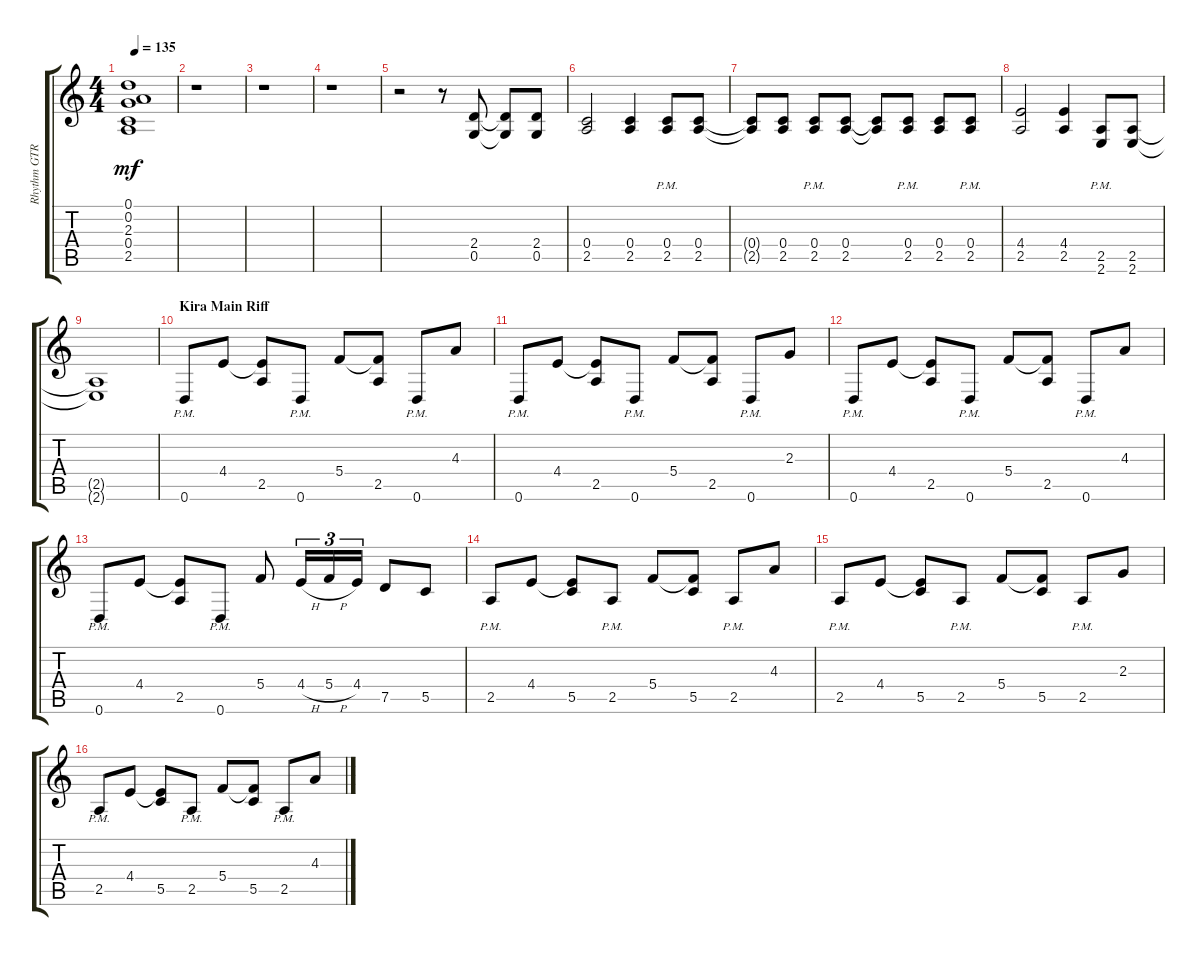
\track ("Rhythm GTR 2" "Rhythm GTR") {instrument distortionguitar}
\staff {score tabs}
\tuning (D4 A3 F3 C3 G2 D2) {hide}
\ts (4 4)
\tempo 135
\clef g2
\ks aminor
(0.1{t} 0.2{t} 2.3{t} 0.4{t} 2.5{t}).1{dy mf} |
r.1 |
r.1 |
r.1 |
r.2 r.8 (2.4 0.5).8 (2.4{t} 0.5{t}).8 (2.4 0.5).8 |
(0.4 2.5).2 (0.4 2.5).4 (0.4{pm} 2.5{pm}).8 (0.4 2.5).8 |
(0.4{t} 2.5{t}).8 (0.4 2.5).8 (0.4{pm} 2.5{pm}).8 (0.4 2.5).8 (0.4{t} 2.5{t}).8 (0.4{pm} 2.5{pm}).8 (0.4 2.5).8 (0.4{pm} 2.5{pm}).8 |
(4.4 2.5).2 (4.4 2.5).4 (2.5{pm} 2.6{pm}).8 (2.5 2.6).8 |
(2.5{t} 2.6{t}).1 |
\section ("" "Kira Main Riff")
0.6{pm}.8 4.4.8 (4.4{t} 2.5).8 0.6{pm}.8 5.4.8 (5.4{t} 2.5).8 0.6{pm}.8 4.3.8 |
0.6{pm}.8 4.4.8 (4.4{t} 2.5).8 0.6{pm}.8 5.4.8 (5.4{t} 2.5).8 0.6{pm}.8 2.3.8 |
0.6{pm}.8 4.4.8 (4.4{t} 2.5).8 0.6{pm}.8 5.4.8 (5.4{t} 2.5).8 0.6{pm}.8 4.3.8 |
0.6{pm}.8 4.4.8 (4.4{t} 2.5).8 0.6{pm}.8 5.4.8 4.4{h}.16{tu (3 2)} 5.4{h}.16{tu (3 2)} 4.4.16{tu (3 2)} 7.5.8 5.5.8 |
2.5{pm}.8 4.4.8 (4.4{t} 5.5).8 2.5{pm}.8 5.4.8 (5.4{t} 5.5).8 2.5{pm}.8 4.3.8 |
2.5{pm}.8 4.4.8 (4.4{t} 5.5).8 2.5{pm}.8 5.4.8 (5.4{t} 5.5).8 2.5{pm}.8 2.3.8 |
2.5{pm}.8 4.4.8 (4.4{t} 5.5).8 2.5{pm}.8 5.4.8 (5.4{t} 5.5).8 2.5{pm}.8 4.3.8
